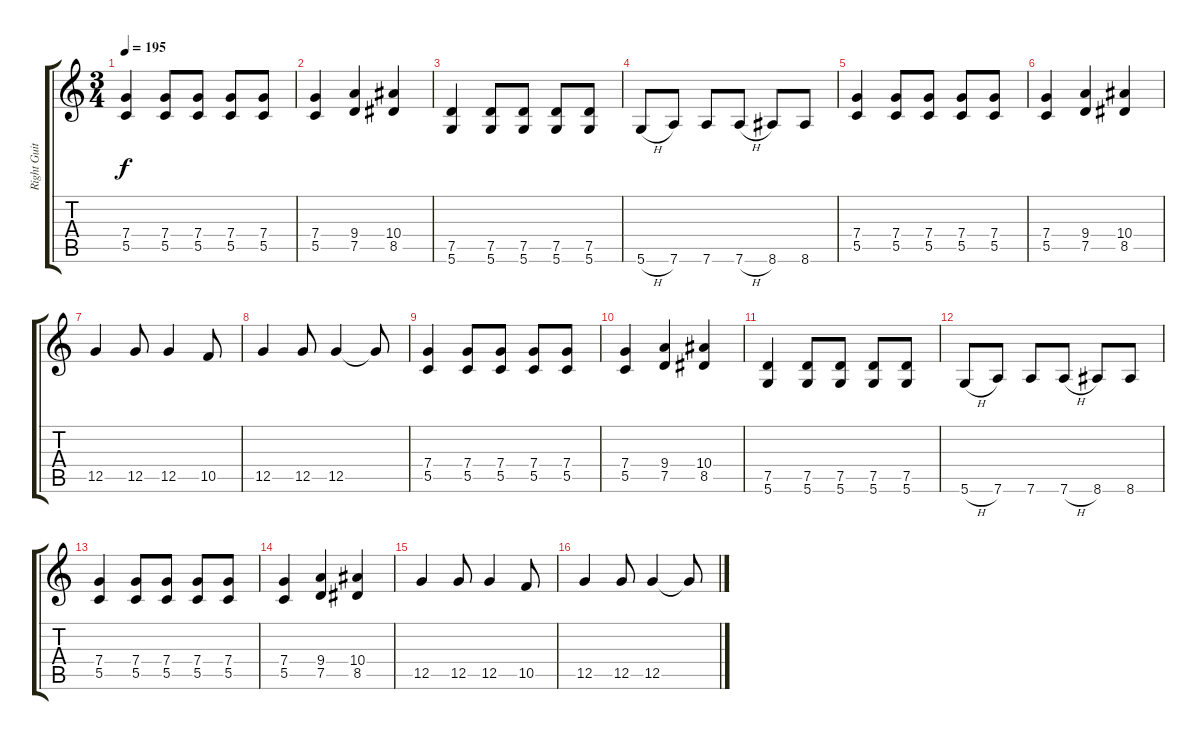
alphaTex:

\track ("Right Guitar" "Right Guit") {instrument distortionguitar}
\staff {score tabs}
\tuning (D4 A3 F3 C3 G2 D2) {hide}
\ts (3 4)
\tempo 195
\clef g2
\ks c
(7.4 5.5).4{dy f instrument distortionguitar} (7.4 5.5).8 (7.4 5.5).8 (7.4 5.5).8 (7.4 5.5).8 |
(7.4 5.5).4 (9.4 7.5).4 (10.4 8.5).4 |
(7.5 5.6).4 (7.5 5.6).8 (7.5 5.6).8 (7.5 5.6).8 (7.5 5.6).8 |
5.6{h}.8 7.6.8 7.6.8 7.6{h}.8 8.6.8 8.6.8 |
(7.4 5.5).4 (7.4 5.5).8 (7.4 5.5).8 (7.4 5.5).8 (7.4 5.5).8 |
(7.4 5.5).4 (9.4 7.5).4 (10.4 8.5).4 |
12.5.4 12.5.8 12.5.4 10.5.8 |
12.5.4 12.5.8 12.5.4 12.5{t}.8 |
(7.4 5.5).4 (7.4 5.5).8 (7.4 5.5).8 (7.4 5.5).8 (7.4 5.5).8 |
(7.4 5.5).4 (9.4 7.5).4 (10.4 8.5).4 |
(7.5 5.6).4 (7.5 5.6).8 (7.5 5.6).8 (7.5 5.6).8 (7.5 5.6).8 |
5.6{h}.8 7.6.8 7.6.8 7.6{h}.8 8.6.8 8.6.8 |
(7.4 5.5).4 (7.4 5.5).8 (7.4 5.5).8 (7.4 5.5).8 (7.4 5.5).8 |
(7.4 5.5).4 (9.4 7.5).4 (10.4 8.5).4 |
12.5.4 12.5.8 12.5.4 10.5.8 |
12.5.4 12.5.8 12.5.4 12.5{t}.8
